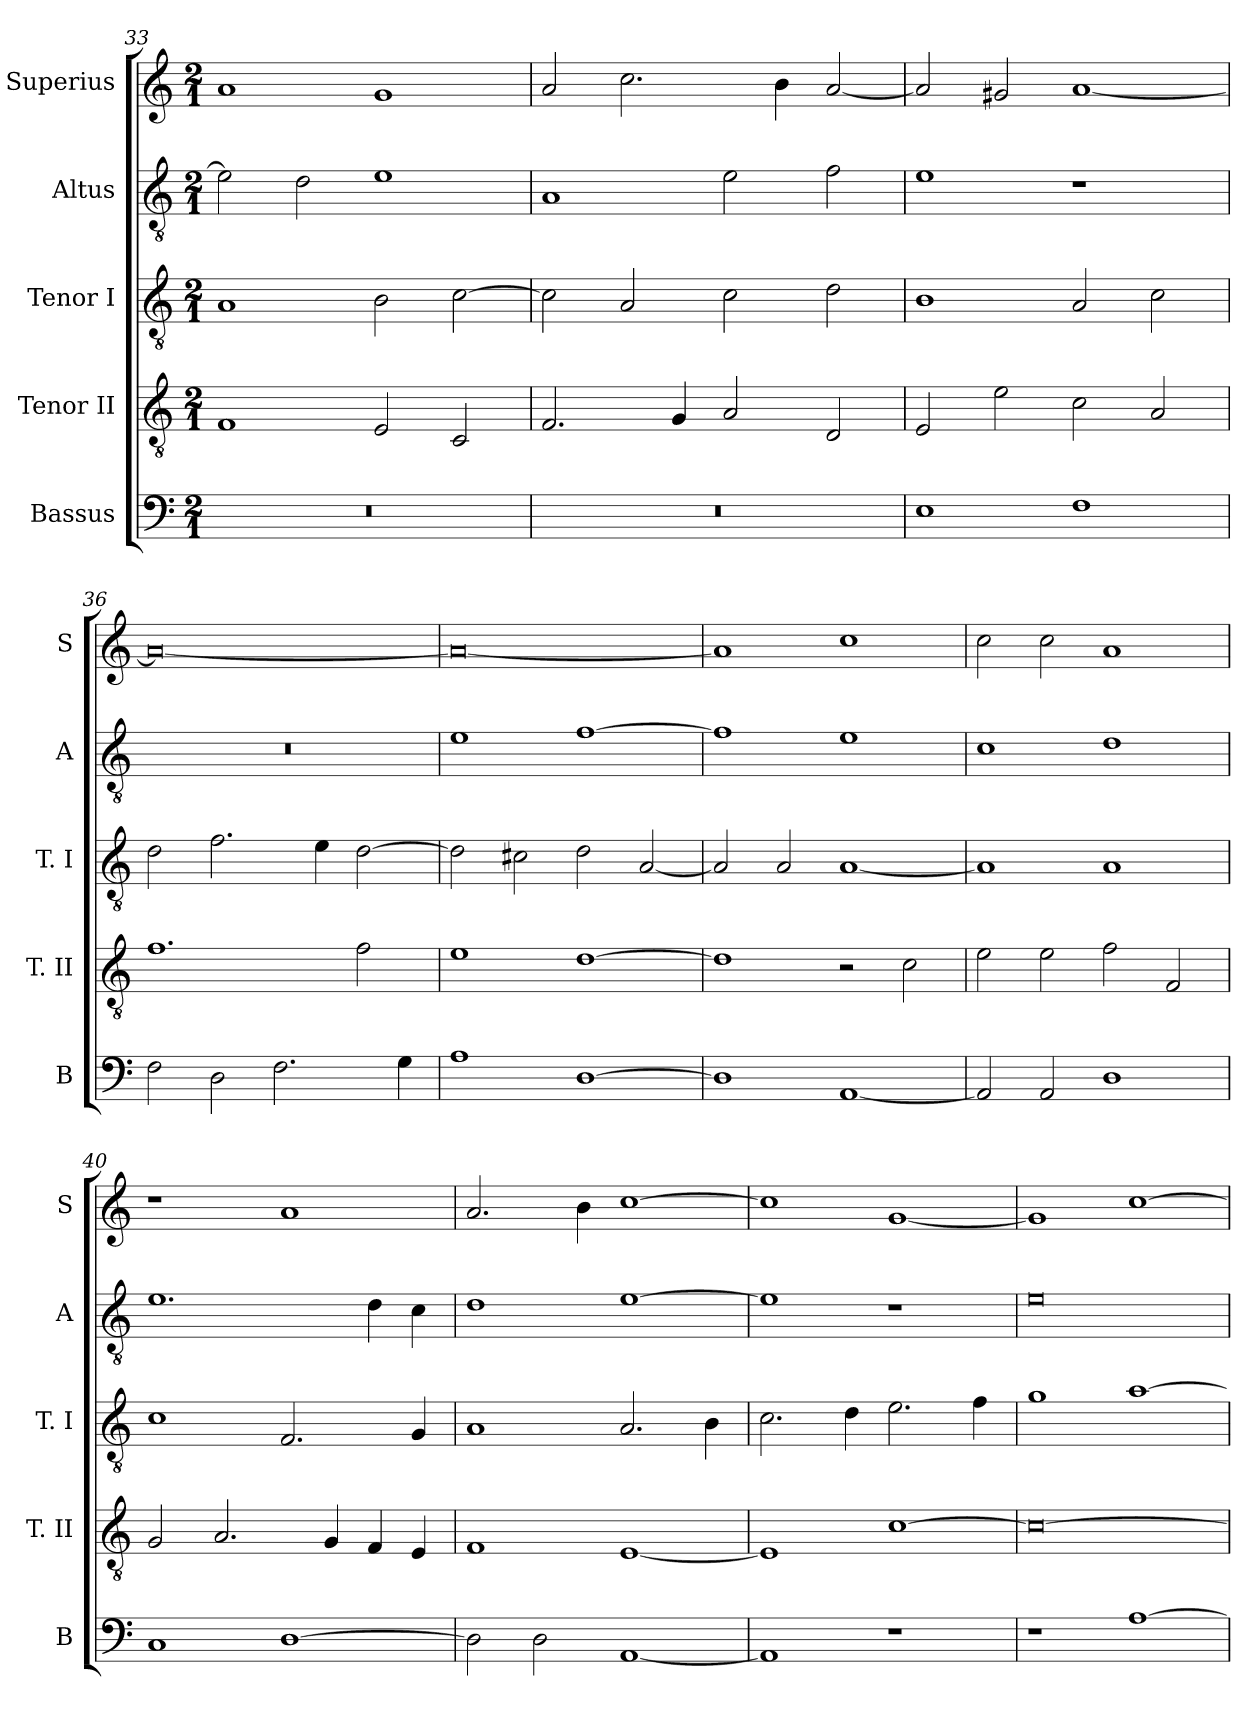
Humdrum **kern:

**kern	**kern	**kern	**kern	**kern
*part5	*part4	*part3	*part2	*part1
*staff5	*staff4	*staff3	*staff2	*staff1
*I"Bassus	*I"Tenor II	*I"Tenor I	*I"Altus	*I"Superius
*I'B	*I'T. II	*I'T. I	*I'A	*I'S
*clefF4	*clefGv2	*clefGv2	*clefGv2	*clefG2
*k[]	*k[]	*k[]	*k[]	*k[]
*C:	*C:	*C:	*C:	*C:
*M2/1	*M2/1	*M2/1	*M2/1	*M2/1
=33	=33	=33	=33	=33
0r	1F	1A	2e]	1a
.	.	.	2d	.
.	2E	2B	1e	1g
.	2C	[2c	.	.
=34	=34	=34	=34	=34
0r	2.F	2c]	1A	2a
.	.	2A	.	2.cc
.	4G	.	.	.
.	2A	2c	2e	.
.	.	.	.	4b
.	2D	2d	2f	[2a
=35	=35	=35	=35	=35
1E	2E	1B	1e	2a]
.	2e	.	.	2g#X
1F	2c	2A	1r	[1a
.	2A	2c	.	.
=36	=36	=36	=36	=36
2F	1.f	2d	0r	0a_
2D	.	2.f	.	.
2.F	.	.	.	.
.	.	4e	.	.
.	2f	[2d	.	.
4G	.	.	.	.
=37	=37	=37	=37	=37
1A	1e	2d]	1e	0a_
.	.	2c#X	.	.
[1D	[1d	2d	[1f	.
.	.	[2A	.	.
=38	=38	=38	=38	=38
1D]	1d]	2A]	1f]	1a]
.	.	2A	.	.
[1AA	2r	[1A	1e	1cc
.	2c	.	.	.
=39	=39	=39	=39	=39
2AA]	2e	1A]	1c	2cc
2AA	2e	.	.	2cc
1D	2f	1A	1d	1a
.	2F	.	.	.
=40	=40	=40	=40	=40
1C	2G	1c	1.e	1r
.	2.A	.	.	.
[1D	.	2.F	.	1a
.	4G	.	.	.
.	4F	.	4d	.
.	4E	4G	4c	.
=41	=41	=41	=41	=41
2D]	1F	1A	1d	2.a
2D	.	.	.	.
.	.	.	.	4b
[1AA	[1E	2.A	[1e	[1cc
.	.	4B	.	.
=42	=42	=42	=42	=42
1AA]	1E]	2.c	1e]	1cc]
.	.	4d	.	.
1r	[1c	2.e	1r	[1g
.	.	4f	.	.
=43	=43	=43	=43	=43
1r	0c_	1g	0e	1g]
[1A	.	[1a	.	[1cc
=	=	=	=	=
*-	*-	*-	*-	*-
